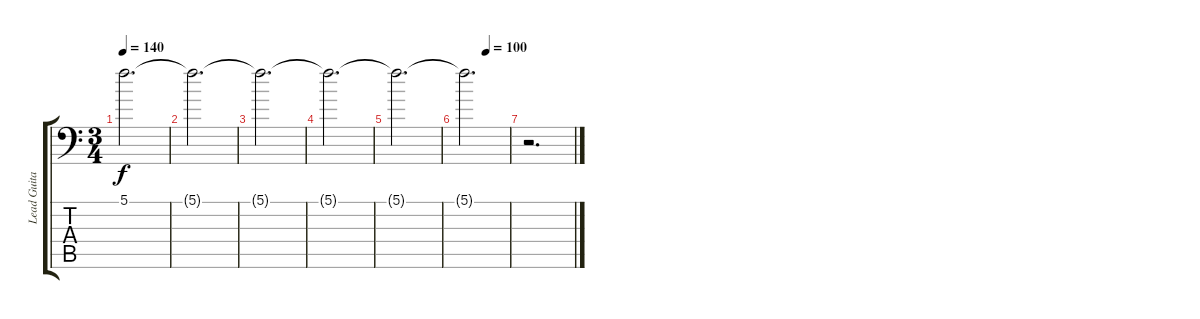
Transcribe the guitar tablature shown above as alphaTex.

\track ("Lead Guitar" "Lead Guita") {instrument distortionguitar}
\staff {score tabs}
\tuning (C4 G3 Eb3 Bb2 F2 Bb1) {hide}
\ts (3 4)
\tempo 140
\clef f4
\ks c
5.1{t}.2{d dy f} |
5.1{t}.2{d} |
5.1{t}.2{d} |
5.1{t}.2{d} |
5.1{t}.2{d} |
\tempo (100 0.5)
5.1{t}.2{d} |
r.2{d}
